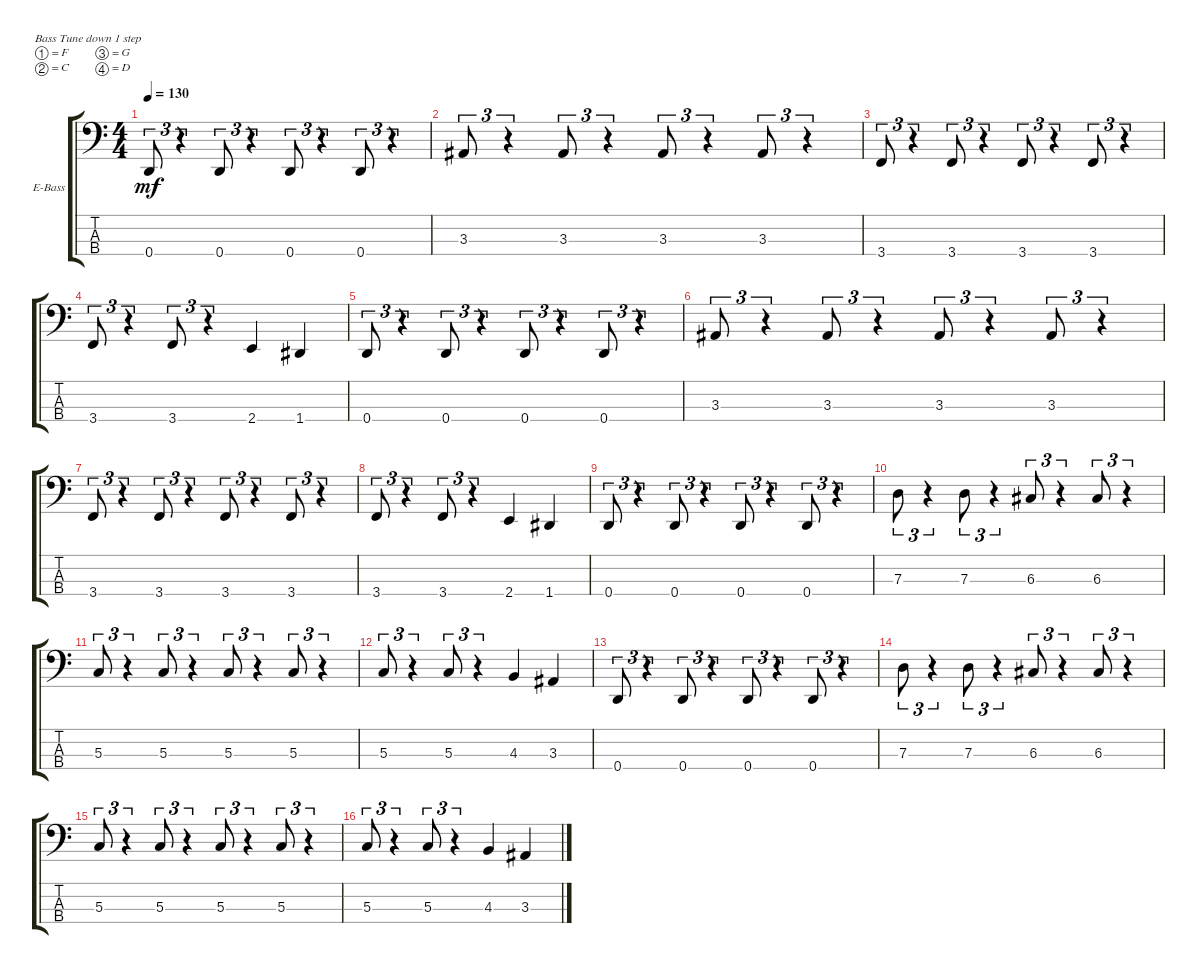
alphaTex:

\bracketExtendMode groupsimilarinstruments
\firstSystemTrackNameOrientation horizontal
\otherSystemsTrackNameOrientation horizontal
\track ("Bass Ghoul" "E-Bass") {instrument electricbassfinger}
\staff {score tabs}
\tuning (F2 C2 G1 D1)
\ts (4 4)
\tempo 130
\clef f4
\ks c
0.4.8{tu (3 2) dy mf} r.4{tu (3 2)} 0.4.8{tu (3 2)} r.4{tu (3 2)} 0.4.8{tu (3 2)} r.4{tu (3 2)} 0.4.8{tu (3 2)} r.4{tu (3 2)} |
3.3.8{tu (3 2)} r.4{tu (3 2)} 3.3.8{tu (3 2)} r.4{tu (3 2)} 3.3.8{tu (3 2)} r.4{tu (3 2)} 3.3.8{tu (3 2)} r.4{tu (3 2)} |
3.4.8{tu (3 2)} r.4{tu (3 2)} 3.4.8{tu (3 2)} r.4{tu (3 2)} 3.4.8{tu (3 2)} r.4{tu (3 2)} 3.4.8{tu (3 2)} r.4{tu (3 2)} |
3.4.8{tu (3 2)} r.4{tu (3 2)} 3.4.8{tu (3 2)} r.4{tu (3 2)} 2.4.4 1.4.4 |
0.4.8{tu (3 2)} r.4{tu (3 2)} 0.4.8{tu (3 2)} r.4{tu (3 2)} 0.4.8{tu (3 2)} r.4{tu (3 2)} 0.4.8{tu (3 2)} r.4{tu (3 2)} |
3.3.8{tu (3 2)} r.4{tu (3 2)} 3.3.8{tu (3 2)} r.4{tu (3 2)} 3.3.8{tu (3 2)} r.4{tu (3 2)} 3.3.8{tu (3 2)} r.4{tu (3 2)} |
3.4.8{tu (3 2)} r.4{tu (3 2)} 3.4.8{tu (3 2)} r.4{tu (3 2)} 3.4.8{tu (3 2)} r.4{tu (3 2)} 3.4.8{tu (3 2)} r.4{tu (3 2)} |
3.4.8{tu (3 2)} r.4{tu (3 2)} 3.4.8{tu (3 2)} r.4{tu (3 2)} 2.4.4 1.4.4 |
0.4.8{tu (3 2)} r.4{tu (3 2)} 0.4.8{tu (3 2)} r.4{tu (3 2)} 0.4.8{tu (3 2)} r.4{tu (3 2)} 0.4.8{tu (3 2)} r.4{tu (3 2)} |
7.3.8{tu (3 2)} r.4{tu (3 2)} 7.3.8{tu (3 2)} r.4{tu (3 2)} 6.3.8{tu (3 2)} r.4{tu (3 2)} 6.3.8{tu (3 2)} r.4{tu (3 2)} |
5.3.8{tu (3 2)} r.4{tu (3 2)} 5.3.8{tu (3 2)} r.4{tu (3 2)} 5.3.8{tu (3 2)} r.4{tu (3 2)} 5.3.8{tu (3 2)} r.4{tu (3 2)} |
5.3.8{tu (3 2)} r.4{tu (3 2)} 5.3.8{tu (3 2)} r.4{tu (3 2)} 4.3.4 3.3.4 |
0.4.8{tu (3 2)} r.4{tu (3 2)} 0.4.8{tu (3 2)} r.4{tu (3 2)} 0.4.8{tu (3 2)} r.4{tu (3 2)} 0.4.8{tu (3 2)} r.4{tu (3 2)} |
7.3.8{tu (3 2)} r.4{tu (3 2)} 7.3.8{tu (3 2)} r.4{tu (3 2)} 6.3.8{tu (3 2)} r.4{tu (3 2)} 6.3.8{tu (3 2)} r.4{tu (3 2)} |
5.3.8{tu (3 2)} r.4{tu (3 2)} 5.3.8{tu (3 2)} r.4{tu (3 2)} 5.3.8{tu (3 2)} r.4{tu (3 2)} 5.3.8{tu (3 2)} r.4{tu (3 2)} |
5.3.8{tu (3 2)} r.4{tu (3 2)} 5.3.8{tu (3 2)} r.4{tu (3 2)} 4.3.4 3.3.4
